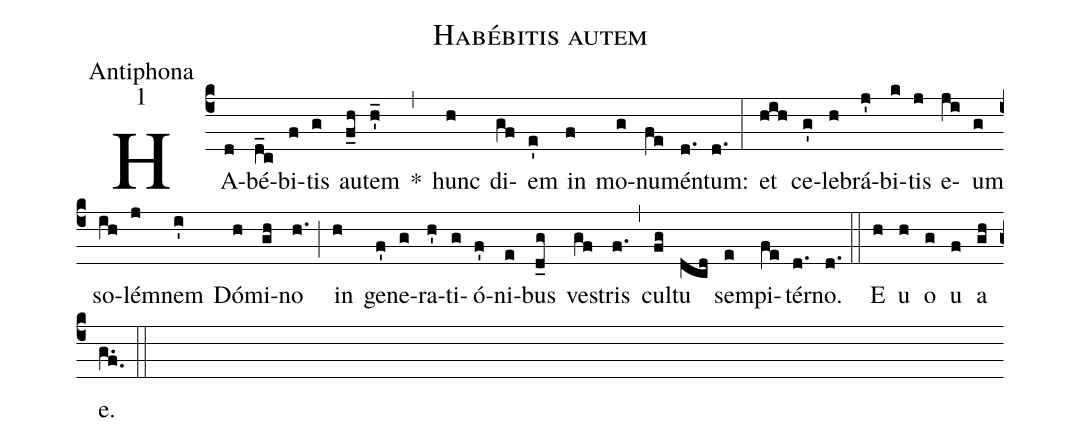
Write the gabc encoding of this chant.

name:Habébitis autem;
office-part:Antiphona;
mode:1;
%%
(c4) HA(d)bé(d_c)bi(f)tis(g) au(f_h)tem(h'_) *(,) hunc(h) di(gf)em(e') in(f) mo(g)nu(fe)mén(d.)tum:(d.) (:) et(hih) ce(g')le(h)brá(j')bi(k)tis(j) e(ji)um(g) so(ih)lé(j)mnem(i') Dó(h)mi(gh)no(h.) (;) in(h) ge(f')ne(g)ra(h')ti(g)ó(f')ni(e)bus(d_g) ve(gf)stris(f.) (,) cul(fg)tu(dcd) sem(e)pi(fe)tér(d.)no.(d.) (::) E(h) u(h) o(g) u(f) a(gh) e.(g.f.) (::)
